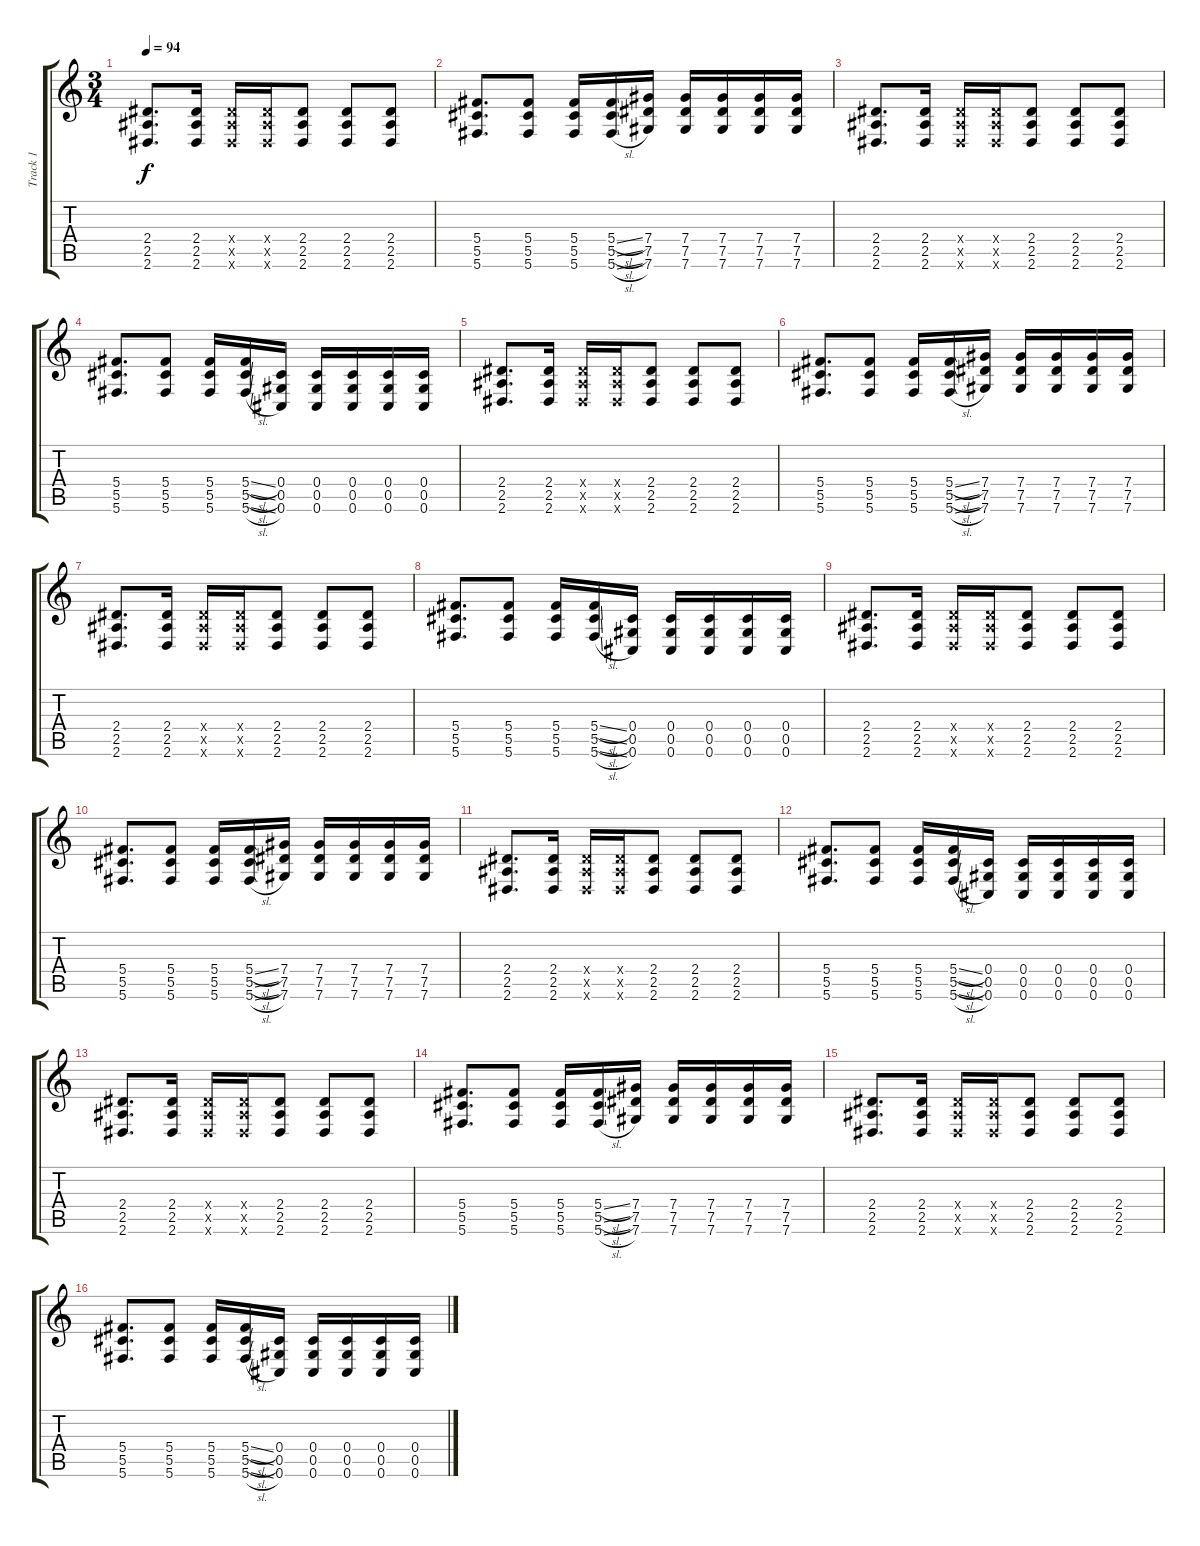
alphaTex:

\track ("Track 1" "Track 1") {instrument distortionguitar}
\staff {score tabs}
\tuning (Eb4 Bb3 Gb3 Db3 Ab2 Db2) {hide}
\ts (3 4)
\tempo 94
\clef g2
\ks c
(2.4 2.5 2.6).8{d dy f} (2.4 2.5 2.6).16 (2.4{x} 2.5{x} 2.6{x}).16 (2.4{x} 2.5{x} 2.6{x}).16 (2.4 2.5 2.6).8 (2.4 2.5 2.6).8 (2.4 2.5 2.6).8 |
(5.4 5.5 5.6).8{d} (5.4 5.5 5.6).8 (5.4 5.5 5.6).16 (5.4{sl} 5.5{sl} 5.6{sl}).16 (7.4 7.5 7.6).16 (7.4 7.5 7.6).16 (7.4 7.5 7.6).16 (7.4 7.5 7.6).16 (7.4 7.5 7.6).16 |
(2.4 2.5 2.6).8{d} (2.4 2.5 2.6).16 (2.4{x} 2.5{x} 2.6{x}).16 (2.4{x} 2.5{x} 2.6{x}).16 (2.4 2.5 2.6).8 (2.4 2.5 2.6).8 (2.4 2.5 2.6).8 |
(5.4 5.5 5.6).8{d} (5.4 5.5 5.6).8 (5.4 5.5 5.6).16 (5.4{sl} 5.5{sl} 5.6{sl}).16 (0.4 0.5 0.6).16 (0.4 0.5 0.6).16 (0.4 0.5 0.6).16 (0.4 0.5 0.6).16 (0.4 0.5 0.6).16 |
(2.4 2.5 2.6).8{d} (2.4 2.5 2.6).16 (2.4{x} 2.5{x} 2.6{x}).16 (2.4{x} 2.5{x} 2.6{x}).16 (2.4 2.5 2.6).8 (2.4 2.5 2.6).8 (2.4 2.5 2.6).8 |
(5.4 5.5 5.6).8{d} (5.4 5.5 5.6).8 (5.4 5.5 5.6).16 (5.4{sl} 5.5{sl} 5.6{sl}).16 (7.4 7.5 7.6).16 (7.4 7.5 7.6).16 (7.4 7.5 7.6).16 (7.4 7.5 7.6).16 (7.4 7.5 7.6).16 |
(2.4 2.5 2.6).8{d} (2.4 2.5 2.6).16 (2.4{x} 2.5{x} 2.6{x}).16 (2.4{x} 2.5{x} 2.6{x}).16 (2.4 2.5 2.6).8 (2.4 2.5 2.6).8 (2.4 2.5 2.6).8 |
(5.4 5.5 5.6).8{d} (5.4 5.5 5.6).8 (5.4 5.5 5.6).16 (5.4{sl} 5.5{sl} 5.6{sl}).16 (0.4 0.5 0.6).16 (0.4 0.5 0.6).16 (0.4 0.5 0.6).16 (0.4 0.5 0.6).16 (0.4 0.5 0.6).16 |
(2.4 2.5 2.6).8{d} (2.4 2.5 2.6).16 (2.4{x} 2.5{x} 2.6{x}).16 (2.4{x} 2.5{x} 2.6{x}).16 (2.4 2.5 2.6).8 (2.4 2.5 2.6).8 (2.4 2.5 2.6).8 |
(5.4 5.5 5.6).8{d} (5.4 5.5 5.6).8 (5.4 5.5 5.6).16 (5.4{sl} 5.5{sl} 5.6{sl}).16 (7.4 7.5 7.6).16 (7.4 7.5 7.6).16 (7.4 7.5 7.6).16 (7.4 7.5 7.6).16 (7.4 7.5 7.6).16 |
(2.4 2.5 2.6).8{d} (2.4 2.5 2.6).16 (2.4{x} 2.5{x} 2.6{x}).16 (2.4{x} 2.5{x} 2.6{x}).16 (2.4 2.5 2.6).8 (2.4 2.5 2.6).8 (2.4 2.5 2.6).8 |
(5.4 5.5 5.6).8{d} (5.4 5.5 5.6).8 (5.4 5.5 5.6).16 (5.4{sl} 5.5{sl} 5.6{sl}).16 (0.4 0.5 0.6).16 (0.4 0.5 0.6).16 (0.4 0.5 0.6).16 (0.4 0.5 0.6).16 (0.4 0.5 0.6).16 |
(2.4 2.5 2.6).8{d} (2.4 2.5 2.6).16 (2.4{x} 2.5{x} 2.6{x}).16 (2.4{x} 2.5{x} 2.6{x}).16 (2.4 2.5 2.6).8 (2.4 2.5 2.6).8 (2.4 2.5 2.6).8 |
(5.4 5.5 5.6).8{d} (5.4 5.5 5.6).8 (5.4 5.5 5.6).16 (5.4{sl} 5.5{sl} 5.6{sl}).16 (7.4 7.5 7.6).16 (7.4 7.5 7.6).16 (7.4 7.5 7.6).16 (7.4 7.5 7.6).16 (7.4 7.5 7.6).16 |
(2.4 2.5 2.6).8{d} (2.4 2.5 2.6).16 (2.4{x} 2.5{x} 2.6{x}).16 (2.4{x} 2.5{x} 2.6{x}).16 (2.4 2.5 2.6).8 (2.4 2.5 2.6).8 (2.4 2.5 2.6).8 |
(5.4 5.5 5.6).8{d} (5.4 5.5 5.6).8 (5.4 5.5 5.6).16 (5.4{sl} 5.5{sl} 5.6{sl}).16 (0.4 0.5 0.6).16 (0.4 0.5 0.6).16 (0.4 0.5 0.6).16 (0.4 0.5 0.6).16 (0.4 0.5 0.6).16
